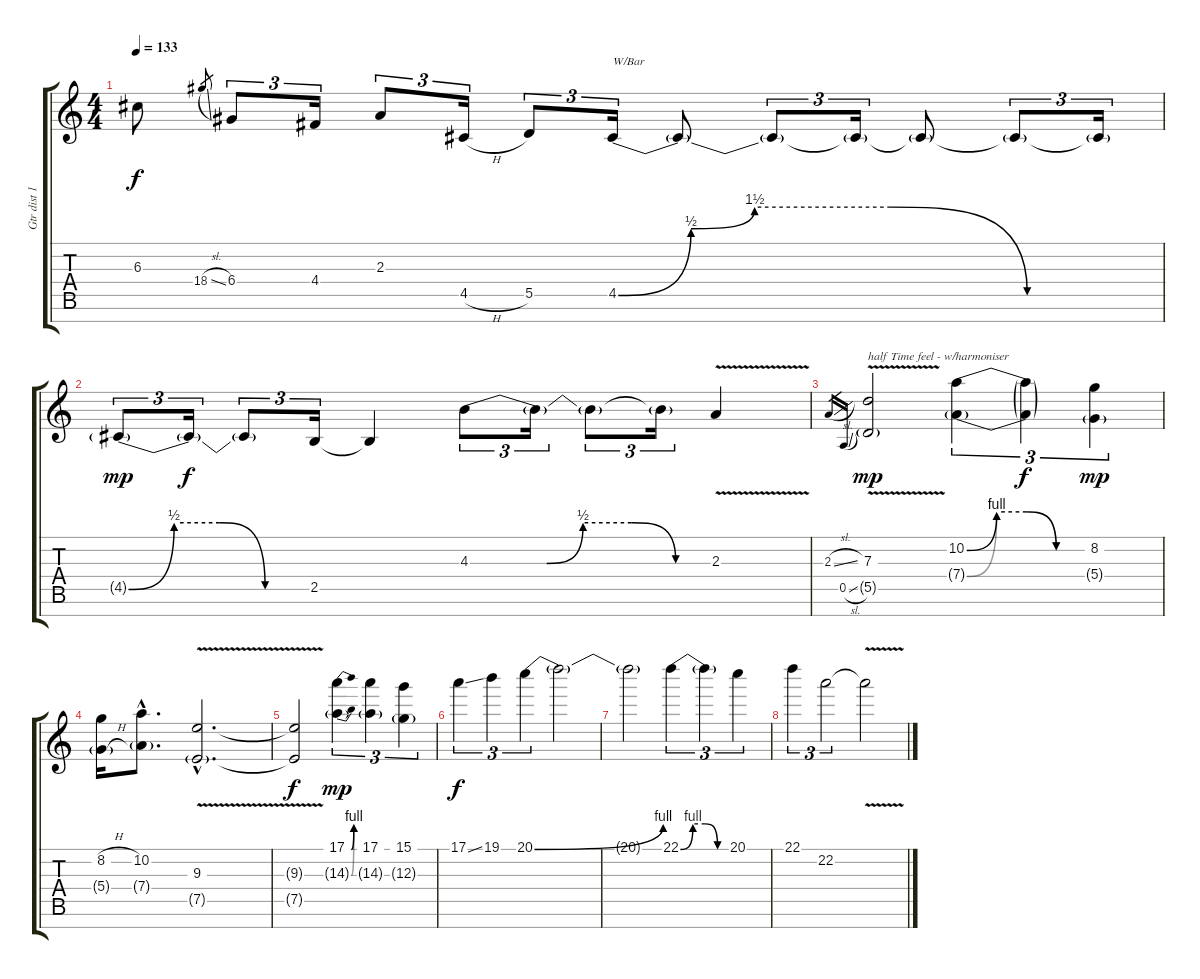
\track ("Gtr dist 1" "Gtr dist 1") {instrument distortionguitar}
\staff {score tabs}
\tuning (E4 B3 G3 D3 A2 E2 B1) {hide}
\ts (4 4)
\tempo 133
\clef g2
\ks c
6.3{t}.8{dy f} 18.4{sl}.8{gr} 6.4.8{tu (3 2)} 4.4.16{tu (3 2)} 2.3.8{tu (3 2)} 4.5{h}.16{tu (3 2)} 5.5.8{tu (3 2)} 4.5{be (custom 0 0 8 2 15 6 30 6 45 0 60 0)}.16{tu (3 2) txt "W/Bar"} 4.5{t}.8 4.5{t}.8{tu (3 2)} 4.5{t}.16{tu (3 2)} 4.5{t}.8 4.5{t}.8{tu (3 2)} 4.5{t}.16{tu (3 2)} |
4.5{be (custom 0 0 15 2 30 2 45 0 60 0) g}.8{tu (3 2) dy mp} 4.5{t}.16{tu (3 2) dy f} 4.5{t}.8{tu (3 2)} 2.5.16{tu (3 2)} 2.5{t}.4 4.3{be (custom 0 0 19 0 28 2 40 2 51 0 60 0)}.8{tu (3 2)} 4.3{t}.16{tu (3 2)} 4.3{t}.8{tu (3 2)} 4.3{t}.16{tu (3 2)} 2.3{v}.4 |
2.3{sl}.16{gr} 0.5{sl}.16{gr} (7.3{v} 5.5{v g}).2{txt "half Time feel - w/harmoniser" dy mp} (10.2{be (custom 0 0 15 4 30 4 45 0 60 0)} 7.4{be (custom 0 0 15 4 30 4 45 0 60 0) g}).4{tu (3 2)} (10.2{t} 7.4{t}).4{tu (3 2) dy f} (8.2 5.4{g}).4{tu (3 2) dy mp} |
(8.2{h} 5.4{h g}).16 (10.2{hac} 7.4{g hac}).8{d} (9.3{v hac} 7.5{v g hac}).2{d} |
(9.3{t} 7.5{t}).2{dy f} (17.1{be (bend 0 0 60 4)} 14.3{be (bend 0 0 60 4) g}).4{tu (3 2) dy mp} (17.1 14.3{g}).4{tu (3 2)} (15.1 12.3{g}).4{tu (3 2)} |
17.1{ss}.4{tu (3 2) dy f} 19.1.4{tu (3 2)} 20.1{be (bend 0 0 60 4)}.4{tu (3 2)} 20.1{t}.2 |
20.1{t}.2 22.1{be (custom 0 0 15 4 30 4 45 0 60 0)}.4{tu (3 2)} 22.1{t}.4{tu (3 2)} 20.1.4{tu (3 2)} |
22.1.4{tu (3 2)} 22.2.2{tu (3 2)} 22.2{v t}.2
